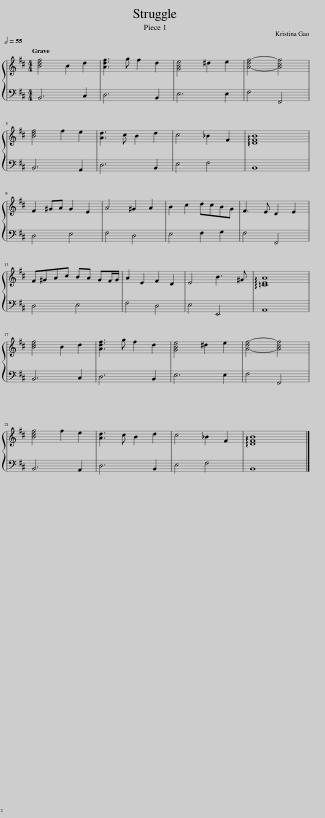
X:1
%%score { 1 | 2 }
L:1/8
Q:1/2=55
M:4/4
I:linebreak $
K:D
V:1 treble
V:2 bass
V:1
 [Bdf]4 B2 d2 | [Adf]3 g f2 d2 | [GBe]4 ^d2 e2 | [A-df-]4 [Acf]4 |$ [Bdf]4 f2 e2 | %5
 [Ad]3 c B2 d2 | c4 _B2 F2 | !arpeggio![DFB]8 |$ F2 ^GA G2 E2 | A4 ^G2 A2 | %10
 B2 c2 dcBG | F3 E D2 E2 |$ F^GAc BA GF/G/ | A2 E2 F2 D2 | E4 B3 ^G | %15
 !arpeggio![=CEA]8 |$ [Bdf]4 B2 d2 | [Adf]3 g f2 d2 | [GBe]4 ^d2 e2 | [A-df-]4 [Acf]4 |$ %20
 [Bdf]4 f2 e2 | [Ad]3 c B2 d2 | c4 _B2 F2 | !arpeggio![DFB]8 |] %24
V:2
 B,,6 C,2 | D,6 B,,2 | E,6 E,2 | F,4 F,,4 |$ B,,6 A,,2 | %5
 D,6 B,,2 | E,4 F,4 | B,,8 |$ D,4 E,4 | F,4 D,4 | %10
 E,4 F,2 G,2 | F,4 F,,4 |$ D,4 E,4 | F,4 D,4 | E,4 E,,4 | %15
 A,,8 |$ B,,6 C,2 | D,6 B,,2 | E,6 E,2 | F,4 F,,4 |$ %20
 B,,6 A,,2 | D,6 B,,2 | E,4 F,4 | B,,8 |] %24
